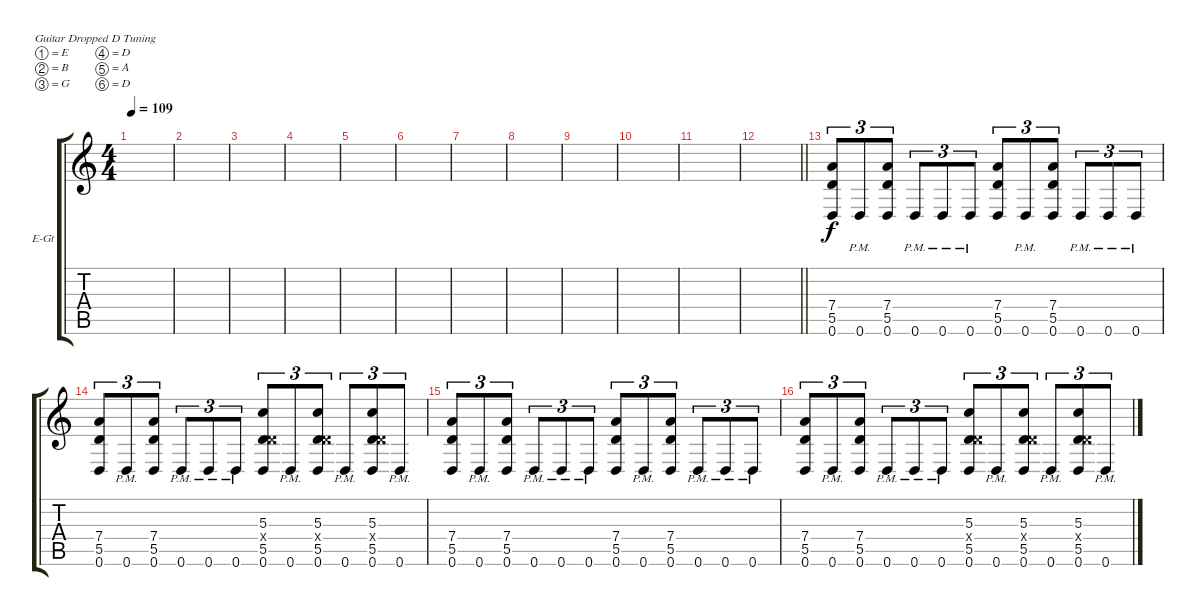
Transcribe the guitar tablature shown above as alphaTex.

\bracketExtendMode groupsimilarinstruments
\firstSystemTrackNameOrientation horizontal
\otherSystemsTrackNameOrientation horizontal
\track ("Clean-guitar (Richard)" "E-Gt") {instrument electricguitarclean}
\staff {score tabs}
\tuning (E4 B3 G3 D3 A2 D2)
\ts (4 4)
\tempo 109
\clef g2
\scale
0.333333
\ks c
|
\scale
0.333333 |
\scale
0.333333 |
\scale
0.333333 |
\scale
0.333333 |
\scale
0.333333 |
\scale
0.333333 |
\scale
0.333333 |
\scale
0.333333 |
\scale
0.333333 |
\scale
0.333333 |
\scale
0.333333
\barLineRight lightlight
|
\scale
0.333333 (7.4 5.5 0.6).8{tu (3 2)} 0.6{pm}.8{tu (3 2)} (7.4 5.5 0.6).8{tu (3 2)} 0.6{pm}.8{tu (3 2)} 0.6{pm}.8{tu (3 2)} 0.6{pm}.8{tu (3 2)} (7.4 5.5 0.6).8{tu (3 2)} 0.6{pm}.8{tu (3 2)} (7.4 5.5 0.6).8{tu (3 2)} 0.6{pm}.8{tu (3 2)} 0.6{pm}.8{tu (3 2)} 0.6{pm}.8{tu (3 2)} |
\scale
0.333333 (7.4 5.5 0.6).8{tu (3 2)} 0.6{pm}.8{tu (3 2)} (7.4 5.5 0.6).8{tu (3 2)} 0.6{pm}.8{tu (3 2)} 0.6{pm}.8{tu (3 2)} 0.6{pm}.8{tu (3 2)} (5.5 5.3 0.4{x} 0.6).8{tu (3 2)} 0.6{pm}.8{tu (3 2)} (5.5 5.3 0.4{x} 0.6).8{tu (3 2)} 0.6{pm}.8{tu (3 2)} (5.5 5.3 0.4{x} 0.6).8{tu (3 2)} 0.6{pm}.8{tu (3 2)} |
\scale
0.333333 (7.4 5.5 0.6).8{tu (3 2)} 0.6{pm}.8{tu (3 2)} (7.4 5.5 0.6).8{tu (3 2)} 0.6{pm}.8{tu (3 2)} 0.6{pm}.8{tu (3 2)} 0.6{pm}.8{tu (3 2)} (7.4 5.5 0.6).8{tu (3 2)} 0.6{pm}.8{tu (3 2)} (7.4 5.5 0.6).8{tu (3 2)} 0.6{pm}.8{tu (3 2)} 0.6{pm}.8{tu (3 2)} 0.6{pm}.8{tu (3 2)} |
\scale
0.333333 (7.4 5.5 0.6).8{tu (3 2)} 0.6{pm}.8{tu (3 2)} (7.4 5.5 0.6).8{tu (3 2)} 0.6{pm}.8{tu (3 2)} 0.6{pm}.8{tu (3 2)} 0.6{pm}.8{tu (3 2)} (5.5 5.3 0.4{x} 0.6).8{tu (3 2)} 0.6{pm}.8{tu (3 2)} (5.5 5.3 0.4{x} 0.6).8{tu (3 2)} 0.6{pm}.8{tu (3 2)} (5.5 5.3 0.4{x} 0.6).8{tu (3 2)} 0.6{pm}.8{tu (3 2)}
